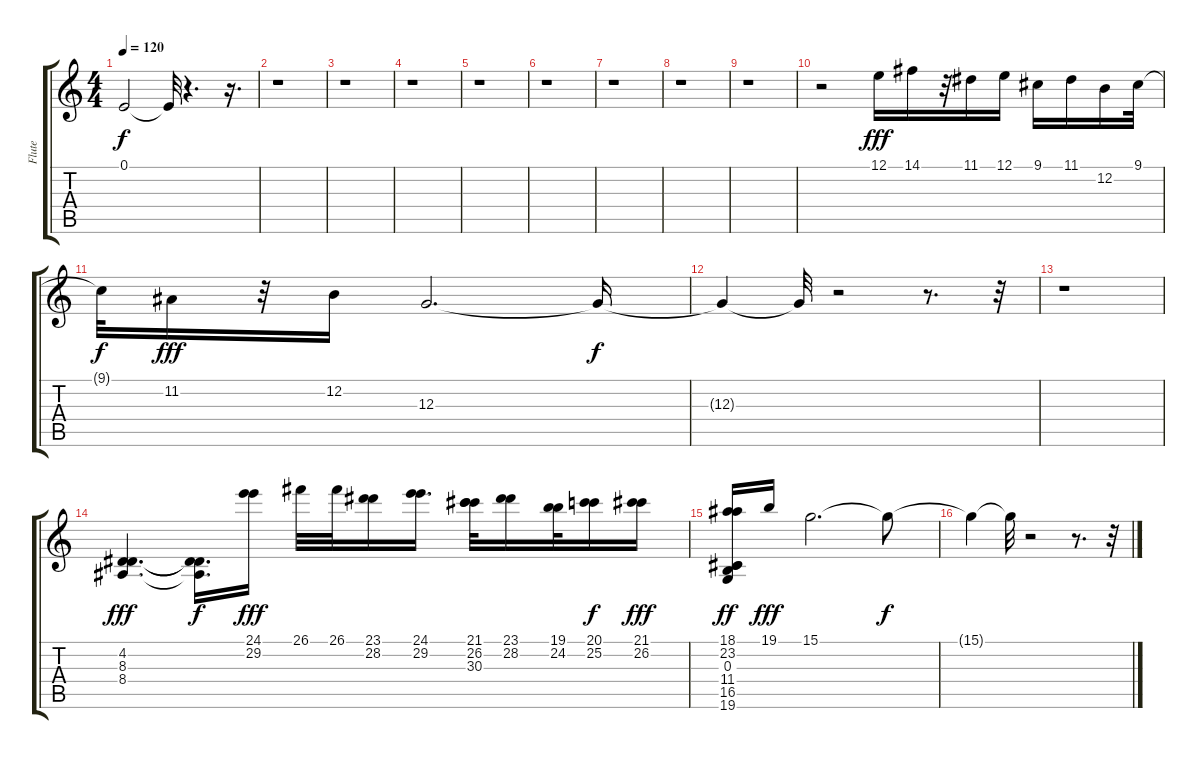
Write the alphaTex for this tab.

\track ("Flute" "Flute") {instrument flute}
\staff {score tabs}
\tuning (E4 B3 G3 D3 A2 E2) {hide}
\ts (4 4)
\tempo 120
\clef g2
\ks c
0.1{t}.2{dy f} 0.1{t}.32 r.4{d} r.16{d} |
r.1 |
r.1 |
r.1 |
r.1 |
r.1 |
r.1 |
r.1 |
r.1 |
r.2 12.1.16{dy fff instrument panflute} 14.1.16 r.32 11.1.16 12.1.16 9.1.16 11.1.16 12.2.16 9.1.32 |
9.1{t}.32{dy f} 11.2.16{dy fff} r.32 12.2.16 12.3.2{d} 12.3{t}.16{dy f} |
12.3{t}.4 12.3{t}.32 r.2 r.8{d} r.32 |
r.1 |
(4.2 8.3 8.4).4{d dy fff volume 8 instrument panflute} (4.2{t} 8.3{t} 8.4{t}).16{d dy f} (24.1 29.2).16{dy fff} 26.1.32 26.1.32 (23.1 28.2).16 (24.1 29.2).16{d} (21.1 26.2 30.3).32 (23.1 28.2).16 (19.1 24.2).32 (20.1 25.2).16{dy f} (21.1 26.2).16{dy fff} |
(18.1 23.2 0.3 11.4 16.5 19.6).16{dy ff} 19.1.16{dy fff} 15.1.2{d} 15.1{t}.8{dy f} |
15.1{t}.4 15.1{t}.32 r.2 r.8{d} r.32
